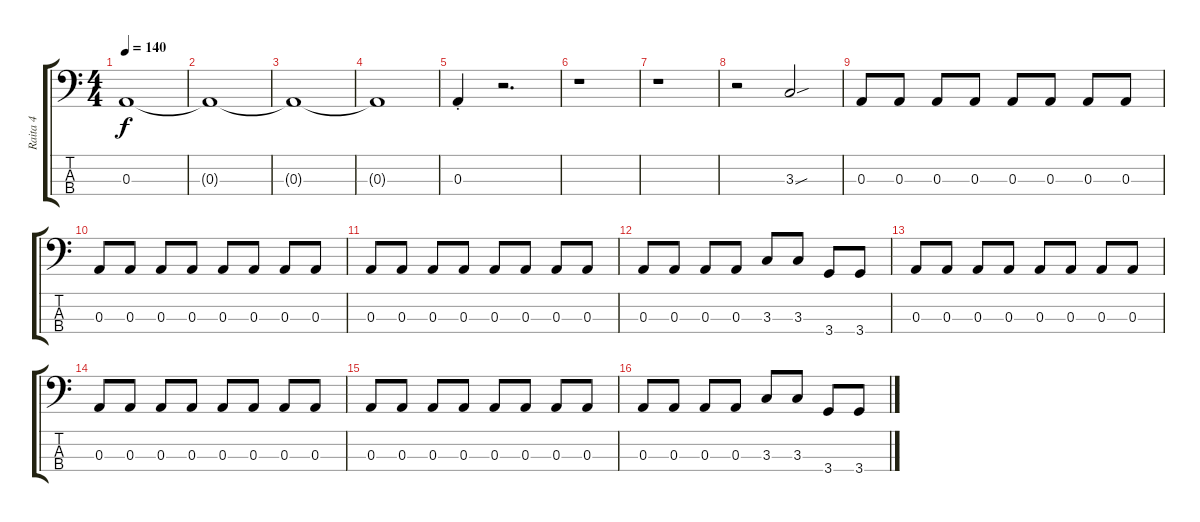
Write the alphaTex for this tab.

\track ("Raita 4" "Raita 4") {instrument electricbasspick}
\staff {score tabs}
\tuning (G2 D2 A1 E1) {hide}
\ts (4 4)
\tempo 140
\clef f4
\ks c
0.3.1{dy f} |
0.3{t}.1 |
0.3{t}.1 |
0.3{t}.1 |
0.3{st}.4 r.2{d} |
r.1 |
r.1 |
r.2 3.3{sou}.2 |
0.3.8 0.3.8 0.3.8 0.3.8 0.3.8 0.3.8 0.3.8 0.3.8 |
0.3.8 0.3.8 0.3.8 0.3.8 0.3.8 0.3.8 0.3.8 0.3.8 |
0.3.8 0.3.8 0.3.8 0.3.8 0.3.8 0.3.8 0.3.8 0.3.8 |
0.3.8 0.3.8 0.3.8 0.3.8 3.3.8 3.3.8 3.4.8 3.4.8 |
0.3.8 0.3.8 0.3.8 0.3.8 0.3.8 0.3.8 0.3.8 0.3.8 |
0.3.8 0.3.8 0.3.8 0.3.8 0.3.8 0.3.8 0.3.8 0.3.8 |
0.3.8 0.3.8 0.3.8 0.3.8 0.3.8 0.3.8 0.3.8 0.3.8 |
0.3.8 0.3.8 0.3.8 0.3.8 3.3.8 3.3.8 3.4.8 3.4.8
